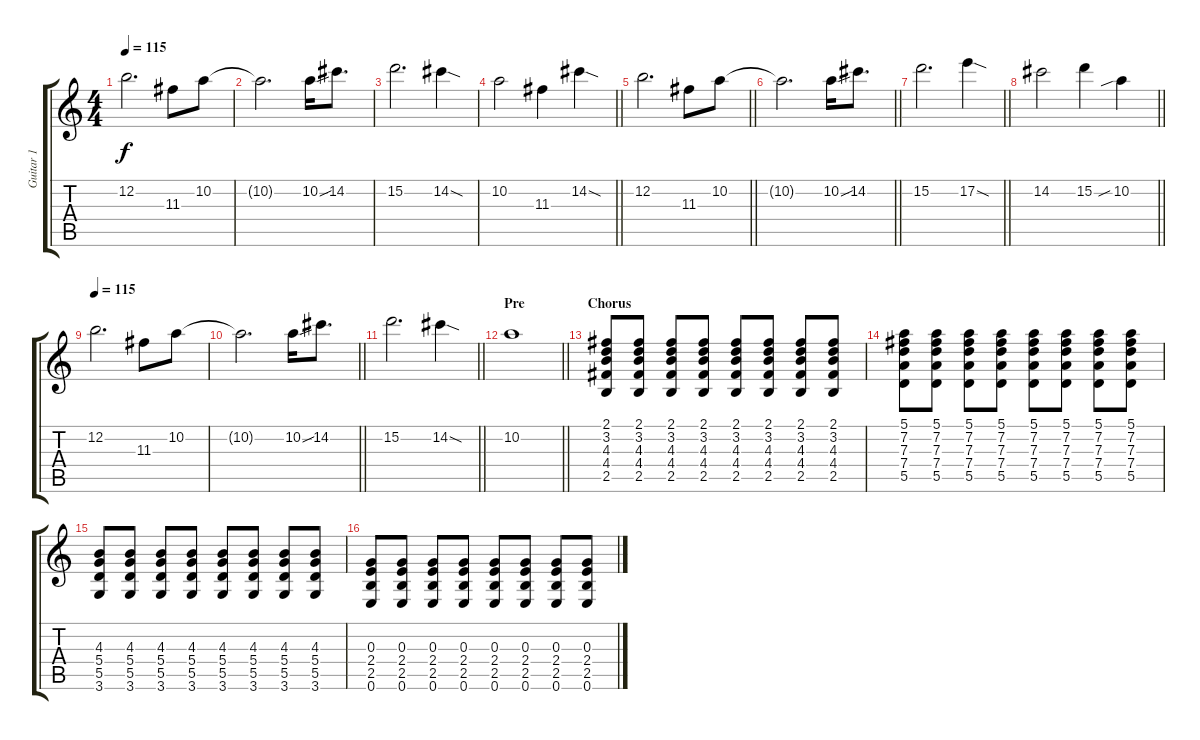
\track ("Guitar 1" "Guitar 1") {instrument distortionguitar}
\staff {score tabs}
\tuning (E4 B3 G3 D3 A2 E2) {hide}
\ts (4 4)
\tempo 115
\clef g2
\ks c
12.2.2{d dy f} 11.3.8 10.2.8 |
10.2{t}.2{d} 10.2{sou}.16 14.2.8{d} |
15.2.2{d} 14.2{sod}.4 |
\barLineRight lightlight
10.2.2 11.3.4 14.2{sod}.4 |
\barLineRight lightlight
12.2.2{d} 11.3.8 10.2.8 |
\barLineRight lightlight
10.2{t}.2{d} 10.2{sou}.16 14.2.8{d} |
\barLineRight lightlight
15.2.2{d} 17.2{sod}.4 |
\barLineRight lightlight
14.2.2 15.2.4 10.2{sib}.4 |
\tempo 115
12.2.2{d} 11.3.8 10.2.8 |
\barLineRight lightlight
10.2{t}.2{d} 10.2{sou}.16 14.2.8{d} |
\barLineRight lightlight
15.2.2{d} 14.2{sod}.4 |
\section ("" "Pre")
\barLineRight lightlight
10.2.1 |
\section ("" "Chorus")
(2.1 3.2 4.3 4.4 2.5).8 (2.1 3.2 4.3 4.4 2.5).8 (2.1 3.2 4.3 4.4 2.5).8 (2.1 3.2 4.3 4.4 2.5).8 (2.1 3.2 4.3 4.4 2.5).8 (2.1 3.2 4.3 4.4 2.5).8 (2.1 3.2 4.3 4.4 2.5).8 (2.1 3.2 4.3 4.4 2.5).8 |
(5.1 7.2 7.3 7.4 5.5).8 (5.1 7.2 7.3 7.4 5.5).8 (5.1 7.2 7.3 7.4 5.5).8 (5.1 7.2 7.3 7.4 5.5).8 (5.1 7.2 7.3 7.4 5.5).8 (5.1 7.2 7.3 7.4 5.5).8 (5.1 7.2 7.3 7.4 5.5).8 (5.1 7.2 7.3 7.4 5.5).8 |
(4.3 5.4 5.5 3.6).8 (4.3 5.4 5.5 3.6).8 (4.3 5.4 5.5 3.6).8 (4.3 5.4 5.5 3.6).8 (4.3 5.4 5.5 3.6).8 (4.3 5.4 5.5 3.6).8 (4.3 5.4 5.5 3.6).8 (4.3 5.4 5.5 3.6).8 |
(0.3 2.4 2.5 0.6).8 (0.3 2.4 2.5 0.6).8 (0.3 2.4 2.5 0.6).8 (0.3 2.4 2.5 0.6).8 (0.3 2.4 2.5 0.6).8 (0.3 2.4 2.5 0.6).8 (0.3 2.4 2.5 0.6).8 (0.3 2.4 2.5 0.6).8
